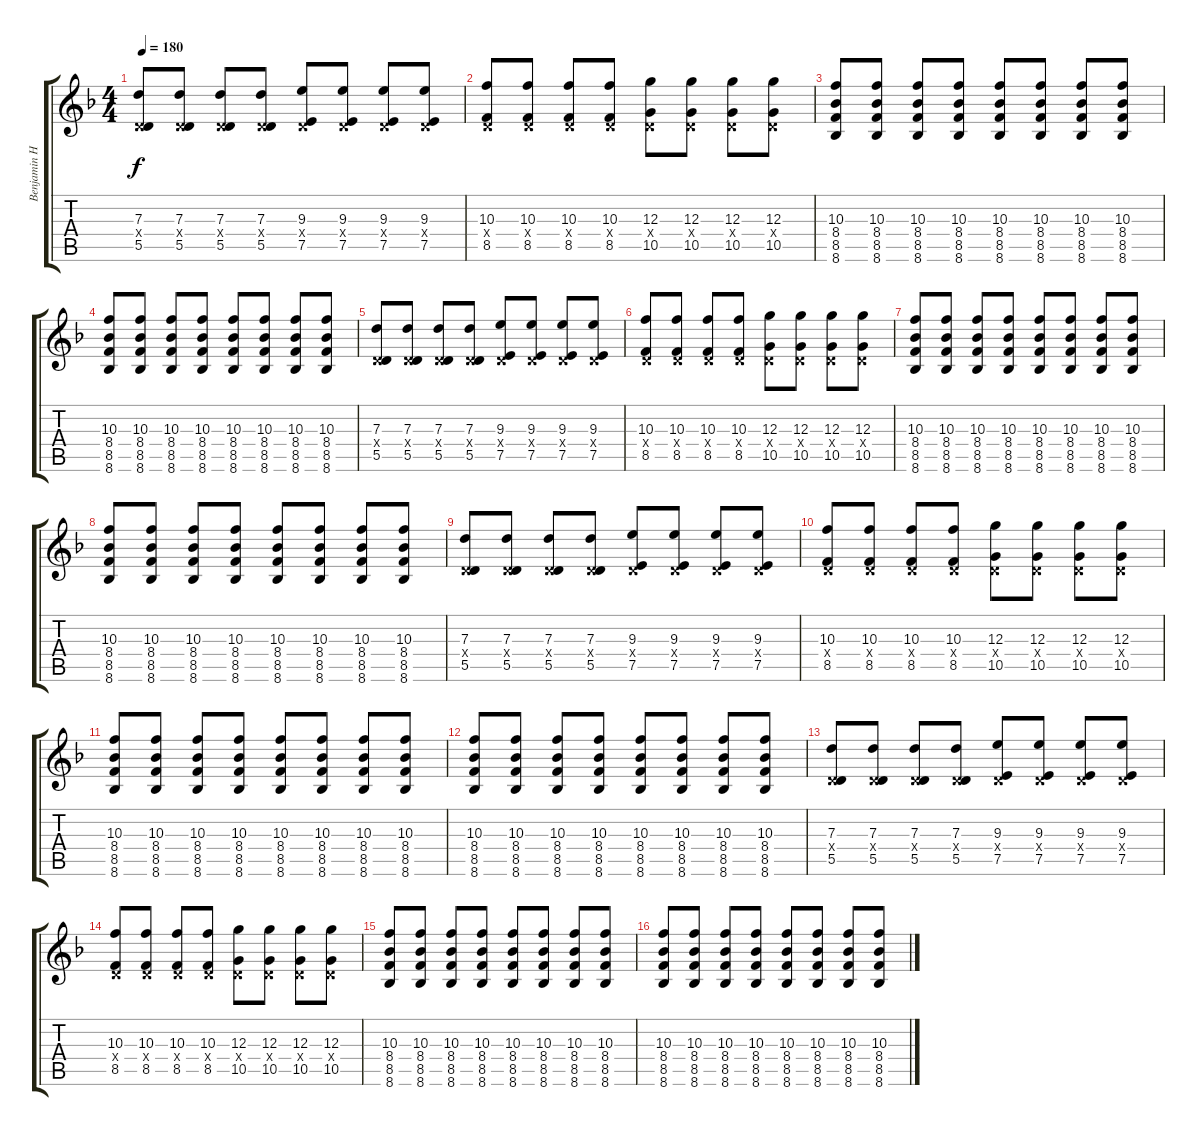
\track ("Benjamin Harper (Guitar 2)" "Benjamin H") {instrument distortionguitar}
\staff {score tabs}
\tuning (E4 B3 G3 D3 A2 D2) {hide}
\ts (4 4)
\tempo 180
\clef g2
\ks f
(7.3 0.4{x} 5.5).8{dy f volume 13 instrument distortionguitar} (7.3 0.4{x} 5.5).8 (7.3 0.4{x} 5.5).8 (7.3 0.4{x} 5.5).8 (9.3 0.4{x} 7.5).8 (9.3 0.4{x} 7.5).8 (9.3 0.4{x} 7.5).8 (9.3 0.4{x} 7.5).8 |
(10.3 0.4{x} 8.5).8 (10.3 0.4{x} 8.5).8 (10.3 0.4{x} 8.5).8 (10.3 0.4{x} 8.5).8 (12.3 0.4{x} 10.5).8 (12.3 0.4{x} 10.5).8 (12.3 0.4{x} 10.5).8 (12.3 0.4{x} 10.5).8 |
(10.3 8.4 8.5 8.6).8 (10.3 8.4 8.5 8.6).8 (10.3 8.4 8.5 8.6).8 (10.3 8.4 8.5 8.6).8 (10.3 8.4 8.5 8.6).8 (10.3 8.4 8.5 8.6).8 (10.3 8.4 8.5 8.6).8 (10.3 8.4 8.5 8.6).8 |
(10.3 8.4 8.5 8.6).8 (10.3 8.4 8.5 8.6).8 (10.3 8.4 8.5 8.6).8 (10.3 8.4 8.5 8.6).8 (10.3 8.4 8.5 8.6).8 (10.3 8.4 8.5 8.6).8 (10.3 8.4 8.5 8.6).8 (10.3 8.4 8.5 8.6).8 |
(7.3 0.4{x} 5.5).8{volume 13 instrument distortionguitar} (7.3 0.4{x} 5.5).8 (7.3 0.4{x} 5.5).8 (7.3 0.4{x} 5.5).8 (9.3 0.4{x} 7.5).8 (9.3 0.4{x} 7.5).8 (9.3 0.4{x} 7.5).8 (9.3 0.4{x} 7.5).8 |
(10.3 0.4{x} 8.5).8 (10.3 0.4{x} 8.5).8 (10.3 0.4{x} 8.5).8 (10.3 0.4{x} 8.5).8 (12.3 0.4{x} 10.5).8 (12.3 0.4{x} 10.5).8 (12.3 0.4{x} 10.5).8 (12.3 0.4{x} 10.5).8 |
(10.3 8.4 8.5 8.6).8 (10.3 8.4 8.5 8.6).8 (10.3 8.4 8.5 8.6).8 (10.3 8.4 8.5 8.6).8 (10.3 8.4 8.5 8.6).8 (10.3 8.4 8.5 8.6).8 (10.3 8.4 8.5 8.6).8 (10.3 8.4 8.5 8.6).8 |
(10.3 8.4 8.5 8.6).8 (10.3 8.4 8.5 8.6).8 (10.3 8.4 8.5 8.6).8 (10.3 8.4 8.5 8.6).8 (10.3 8.4 8.5 8.6).8 (10.3 8.4 8.5 8.6).8 (10.3 8.4 8.5 8.6).8 (10.3 8.4 8.5 8.6).8 |
(7.3 0.4{x} 5.5).8{volume 13 instrument distortionguitar} (7.3 0.4{x} 5.5).8 (7.3 0.4{x} 5.5).8 (7.3 0.4{x} 5.5).8 (9.3 0.4{x} 7.5).8 (9.3 0.4{x} 7.5).8 (9.3 0.4{x} 7.5).8 (9.3 0.4{x} 7.5).8 |
(10.3 0.4{x} 8.5).8 (10.3 0.4{x} 8.5).8 (10.3 0.4{x} 8.5).8 (10.3 0.4{x} 8.5).8 (12.3 0.4{x} 10.5).8 (12.3 0.4{x} 10.5).8 (12.3 0.4{x} 10.5).8 (12.3 0.4{x} 10.5).8 |
(10.3 8.4 8.5 8.6).8 (10.3 8.4 8.5 8.6).8 (10.3 8.4 8.5 8.6).8 (10.3 8.4 8.5 8.6).8 (10.3 8.4 8.5 8.6).8 (10.3 8.4 8.5 8.6).8 (10.3 8.4 8.5 8.6).8 (10.3 8.4 8.5 8.6).8 |
(10.3 8.4 8.5 8.6).8 (10.3 8.4 8.5 8.6).8 (10.3 8.4 8.5 8.6).8 (10.3 8.4 8.5 8.6).8 (10.3 8.4 8.5 8.6).8 (10.3 8.4 8.5 8.6).8 (10.3 8.4 8.5 8.6).8 (10.3 8.4 8.5 8.6).8 |
(7.3 0.4{x} 5.5).8{volume 13 instrument distortionguitar} (7.3 0.4{x} 5.5).8 (7.3 0.4{x} 5.5).8 (7.3 0.4{x} 5.5).8 (9.3 0.4{x} 7.5).8 (9.3 0.4{x} 7.5).8 (9.3 0.4{x} 7.5).8 (9.3 0.4{x} 7.5).8 |
(10.3 0.4{x} 8.5).8 (10.3 0.4{x} 8.5).8 (10.3 0.4{x} 8.5).8 (10.3 0.4{x} 8.5).8 (12.3 0.4{x} 10.5).8 (12.3 0.4{x} 10.5).8 (12.3 0.4{x} 10.5).8 (12.3 0.4{x} 10.5).8 |
(10.3 8.4 8.5 8.6).8 (10.3 8.4 8.5 8.6).8 (10.3 8.4 8.5 8.6).8 (10.3 8.4 8.5 8.6).8 (10.3 8.4 8.5 8.6).8 (10.3 8.4 8.5 8.6).8 (10.3 8.4 8.5 8.6).8 (10.3 8.4 8.5 8.6).8 |
(10.3 8.4 8.5 8.6).8 (10.3 8.4 8.5 8.6).8 (10.3 8.4 8.5 8.6).8 (10.3 8.4 8.5 8.6).8 (10.3 8.4 8.5 8.6).8 (10.3 8.4 8.5 8.6).8 (10.3 8.4 8.5 8.6).8 (10.3 8.4 8.5 8.6).8
